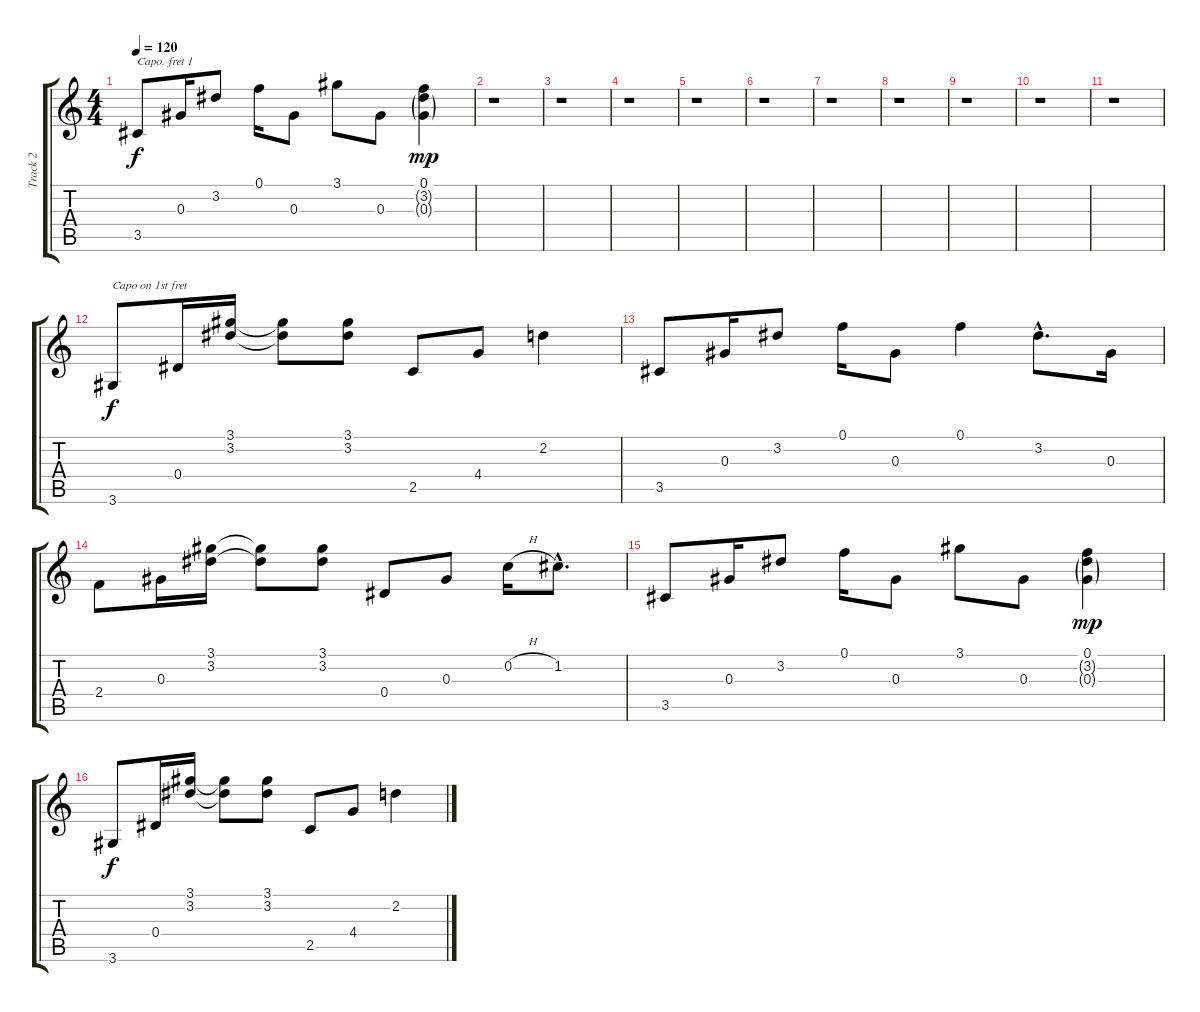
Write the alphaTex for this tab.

\track ("Track 2" "Track 2") {instrument acousticguitarsteel}
\staff {score tabs}
\capo 1
\tuning (E4 B3 G3 D3 A2 E2) {hide}
\ts (4 4)
\tempo 120
\clef g2
\ks c
3.5.8{dy f} 0.3.16 3.2.8 0.1.16 0.3.8 3.1.8 0.3.8 (0.1 3.2{g} 0.3{g}).4{dy mp} |
r.1 |
r.1 |
r.1 |
r.1 |
r.1 |
r.1 |
r.1 |
r.1 |
r.1 |
r.1 |
3.6.8{txt "Capo on 1st fret" dy f} 0.4.16 (3.1 3.2).16 (3.1{t} 3.2{t}).8 (3.1 3.2).8 2.5.8 4.4.8 2.2.4 |
3.5.8 0.3.16 3.2.8 0.1.16 0.3.8 0.1.4 3.2{hac}.8{d} 0.3.16 |
2.4.8 0.3.16 (3.1 3.2).16 (3.1{t} 3.2{t}).8 (3.1 3.2).8 0.4.8 0.3.8 0.2{h}.16 1.2{hac}.8{d} |
3.5.8 0.3.16 3.2.8 0.1.16 0.3.8 3.1.8 0.3.8 (0.1 3.2{g} 0.3{g}).4{dy mp} |
3.6.8{dy f} 0.4.16 (3.1 3.2).16 (3.1{t} 3.2{t}).8 (3.1 3.2).8 2.5.8 4.4.8 2.2.4
